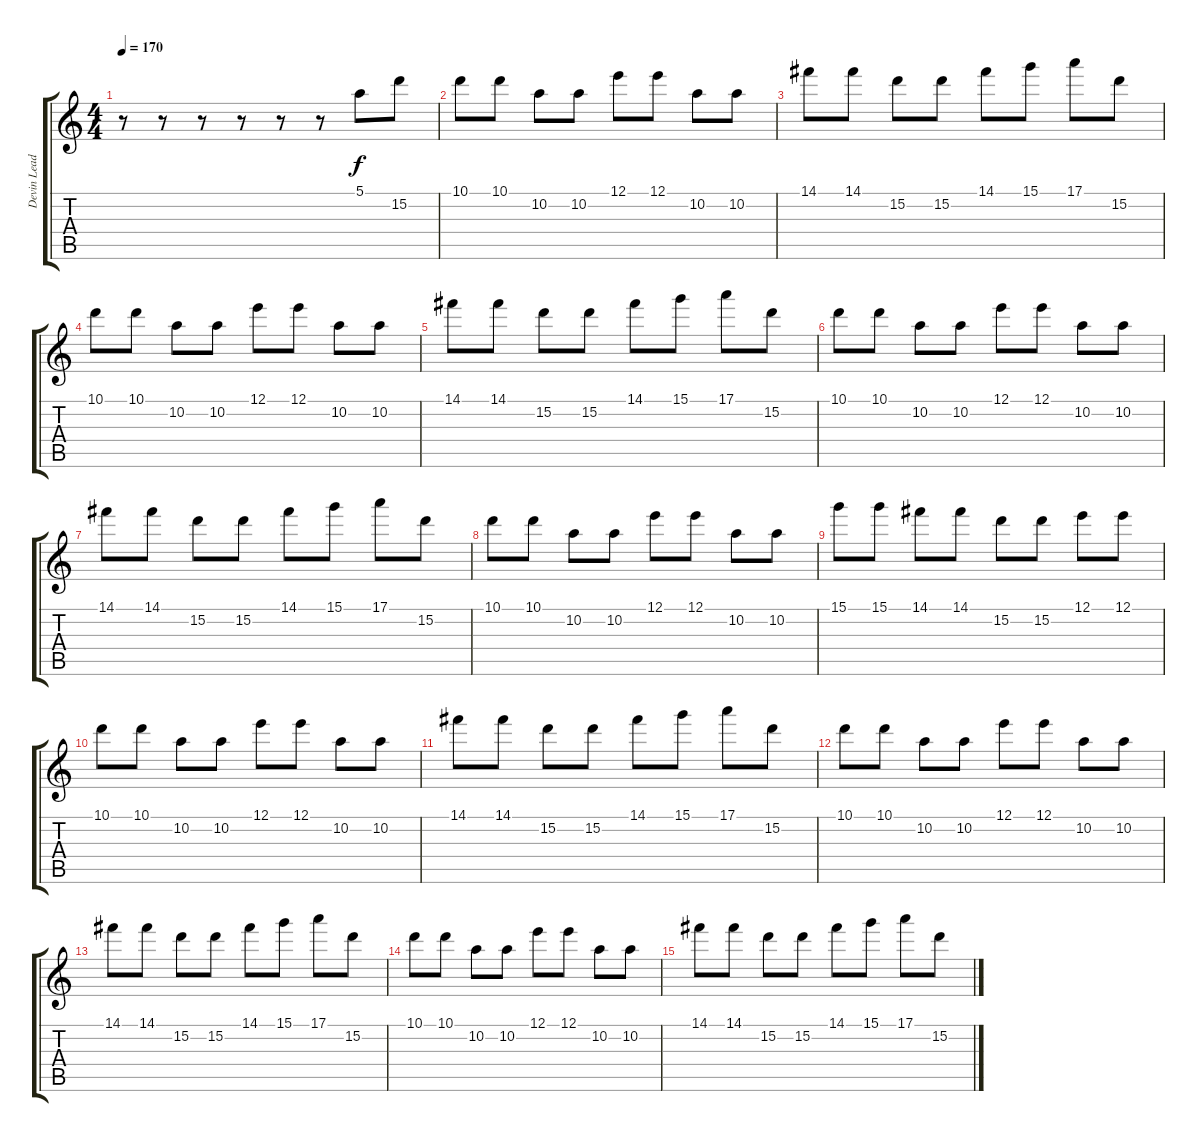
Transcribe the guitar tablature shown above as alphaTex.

\track ("Devin Lead" "Devin Lead") {instrument distortionguitar}
\staff {score tabs}
\tuning (E4 B3 G3 D3 A2 D2) {hide}
\ts (4 4)
\tempo 170
\clef g2
\ks c
r.8{dy f} r.8 r.8 r.8 r.8 r.8 5.1{t}.8 15.2.8 |
10.1.8 10.1.8 10.2.8 10.2.8 12.1.8 12.1.8 10.2.8 10.2.8 |
14.1.8 14.1.8 15.2.8 15.2.8 14.1.8 15.1.8 17.1.8 15.2.8 |
10.1.8 10.1.8 10.2.8 10.2.8 12.1.8 12.1.8 10.2.8 10.2.8 |
14.1.8 14.1.8 15.2.8 15.2.8 14.1.8 15.1.8 17.1.8 15.2.8 |
10.1.8 10.1.8 10.2.8 10.2.8 12.1.8 12.1.8 10.2.8 10.2.8 |
14.1.8 14.1.8 15.2.8 15.2.8 14.1.8 15.1.8 17.1.8 15.2.8 |
10.1.8 10.1.8 10.2.8 10.2.8 12.1.8 12.1.8 10.2.8 10.2.8 |
15.1.8 15.1.8 14.1.8 14.1.8 15.2.8 15.2.8 12.1.8 12.1.8 |
10.1.8 10.1.8 10.2.8 10.2.8 12.1.8 12.1.8 10.2.8 10.2.8 |
14.1.8 14.1.8 15.2.8 15.2.8 14.1.8 15.1.8 17.1.8 15.2.8 |
10.1.8 10.1.8 10.2.8 10.2.8 12.1.8 12.1.8 10.2.8 10.2.8 |
14.1.8 14.1.8 15.2.8 15.2.8 14.1.8 15.1.8 17.1.8 15.2.8 |
10.1.8 10.1.8 10.2.8 10.2.8 12.1.8 12.1.8 10.2.8 10.2.8 |
14.1.8 14.1.8 15.2.8 15.2.8 14.1.8 15.1.8 17.1.8 15.2.8
